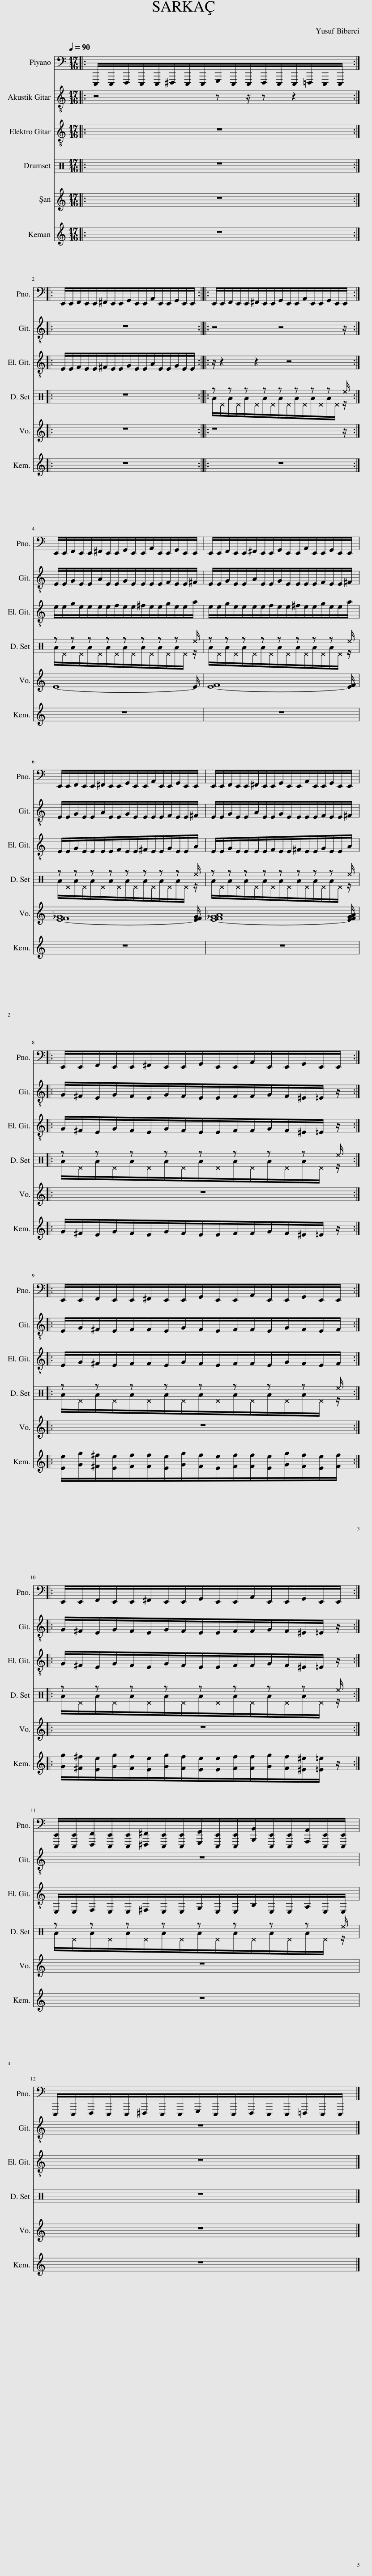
X:1
%%score 1 2 3 ( 4 5 ) 6 7
L:1/8
Q:1/4=90
M:17/16
I:linebreak $
K:C
V:1 bass
V:2 treble-8
V:3 treble-8
V:4 perc
K:none
V:5 perc
K:none
V:6 treble
V:7 treble
V:1
|: E,,,/E,,,/F,,,/E,,,/E,,,/^F,,,/E,,,/E,,,/G,,,/E,,,/E,,,/F,,,/E,,,/E,,,/=F,,,/E,,,/E,,,/ ::$ E,,/E,,/F,,/E,,/E,,/^F,,/E,,/E,,/G,,/E,,/E,,/A,,/E,,/E,,/G,,/E,,/E,,/ :: E,,/E,,/F,,/E,,/E,,/^F,,/E,,/E,,/G,,/E,,/E,,/A,,/E,,/E,,/G,,/E,,/E,,/ :|$ E,,/E,,/F,,/E,,/E,,/^F,,/E,,/E,,/G,,/E,,/E,,/A,,/E,,/E,,/G,,/E,,/E,,/ | E,,/E,,/F,,/E,,/E,,/^F,,/E,,/E,,/G,,/E,,/E,,/A,,/E,,/E,,/G,,/E,,/E,,/ |$ %5
 E,,/E,,/F,,/E,,/E,,/^F,,/E,,/E,,/G,,/E,,/E,,/A,,/E,,/E,,/G,,/E,,/E,,/ | E,,/E,,/F,,/E,,/E,,/^F,,/E,,/E,,/G,,/E,,/E,,/A,,/E,,/E,,/G,,/E,,/E,,/ |:$ E,,/E,,/F,,/E,,/E,,/^F,,/E,,/E,,/G,,/E,,/E,,/A,,/E,,/E,,/G,,/E,,/E,,/ ::$ E,,/E,,/F,,/E,,/E,,/^F,,/E,,/E,,/G,,/E,,/E,,/A,,/E,,/E,,/G,,/E,,/E,,/ ::$ E,,/E,,/F,,/E,,/E,,/^F,,/E,,/E,,/G,,/E,,/E,,/A,,/E,,/E,,/G,,/E,,/E,,/ :|$ %10
 [E,,,E,,]/[E,,,E,,]/[F,,,F,,]/[E,,,E,,]/[E,,,E,,]/[^F,,,^F,,]/[E,,,E,,]/[E,,,E,,]/[G,,,G,,]/[E,,,E,,]/[E,,,E,,]/[B,,,B,,]/[E,,,E,,]/[E,,,E,,]/[A,,,A,,]/[E,,,E,,]/[E,,,E,,]/ |$ E,,,/E,,,/F,,,/E,,,/E,,,/^F,,,/E,,,/E,,,/G,,,/E,,,/E,,,/F,,,/E,,,/E,,,/=F,,,/E,,,/E,,,/ |] %12
V:2
|: z4 z z/ z z2 ::$ z17/2 :: z4 z4 z/ :|$ E/E/G/E/E/A/E/E/G/E/E/E/E/F/E/E/^F/ | E/E/G/E/E/A/E/E/G/E/E/E/E/F/E/E/^F/ |$ %5
 E/E/G/E/E/A/E/E/G/E/E/E/E/F/E/E/^F/ | E/E/G/E/E/A/E/E/G/E/E/E/E/F/E/E/^F/ |:$ G/^F/E/G/F/E/G/F/E/E/F/F/G/F/^E/=E/ z/ ::$ E/G/^F/E/F/F/E/G/F/E/F/F/E/G/F/E/F/ ::$ G/^F/E/G/F/E/G/F/E/E/F/F/G/F/^E/=E/ z/ :|$ %10
 z17/2 |$ z17/2 |] %12
V:3
|: z17/2 ::$ E/E/F/E/E/^F/E/E/G/E/E/A/E/E/G/E/E/ :: z/ z2 z2 z4 :|$ e/e/g/e/e/e/e/f/e/e/^f/e/e/g/e/e/a/ | e/e/g/e/e/e/e/f/e/e/^f/e/e/g/e/e/a/ |$ %5
 E/E/G/E/E/E/E/F/E/E/^F/E/E/G/E/E/A/ | E/E/G/E/E/E/E/F/E/E/^F/E/E/G/E/E/A/ |:$ G/^F/E/G/F/E/G/F/E/E/F/F/G/F/^E/=E/ z/ ::$ E/G/^F/E/F/F/E/G/F/E/F/F/E/G/F/E/F/ ::$ G/^F/E/G/F/E/G/F/E/E/F/F/G/F/^E/=E/ z/ :|$ %10
 E,/E,/F,/E,/E,/^F,/E,/E,/G,/E,/E,/B,/E,/E,/A,/E,/E,/ |$ z17/2 |] %12
V:4
|: z17/2 ::$ z17/2 :: z z z z z z z z ^e/ :|$ z z z z z z z z ^e/ | z z z z z z z z ^e/ |$ %5
 z z z z z z z z ^e/ | z z z z z z z z ^e/ |:$ z z z z z z z z ^e/ ::$ z z z z z z z z ^e/ ::$ z z z z z z z z ^e/ :|$ %10
 z z z z z z z z ^e/ |$ z17/2 |] %12
V:5
|: x17/2 ::$ x17/2 :: A/^D/A/^D/A/^D/A/^D/A/^D/A/^D/A/^D/A/^D/ z/ :|$ A/^D/A/^D/A/^D/A/^D/A/^D/A/^D/A/^D/A/^D/ z/ | A/^D/A/^D/A/^D/A/^D/A/^D/A/^D/A/^D/A/^D/ z/ |$ %5
 A/^D/A/^D/A/^D/A/^D/A/^D/A/^D/A/^D/A/^D/ z/ | A/^D/A/^D/A/^D/A/^D/A/^D/A/^D/A/^D/A/^D/ z/ |:$ A/^D/A/^D/A/^D/A/^D/A/^D/A/^D/A/^D/A/^D/ z/ ::$ A/^D/A/^D/A/^D/A/^D/A/^D/A/^D/A/^D/A/^D/ z/ ::$ A/^D/A/^D/A/^D/A/^D/A/^D/A/^D/A/^D/A/^D/ z/ :|$ %10
 A/^D/A/^D/A/^D/A/^D/A/^D/A/^D/A/^D/A/^D/ z/ |$ x17/2 |] %12
V:6
|: z17/2 ::$ z17/2 :: z8 z/ :|$ E8- E/ | [E-F]8 [EF]/ |$ %5
 [E-F_G]8 [EFG]/ | [E-F_GA]8 [EFGA]/ |:$ z17/2 ::$ z17/2 ::$ z17/2 :|$ %10
 z17/2 |$ z17/2 |] %12
V:7
|: z17/2 ::$ z17/2 :: z17/2 :|$ z17/2 | z17/2 |$ %5
 z17/2 | z17/2 |:$ G/^F/E/G/F/E/G/F/E/E/F/F/G/F/^E/=E/ z/ ::$ [Ee]/[Gg]/[^F^f]/[Ee]/[Ff]/[Ff]/[Ee]/[Gg]/[Ff]/[Ee]/[Ff]/[Ff]/[Ee]/[Gg]/[Ff]/[Ee]/[Ff]/ ::$ [Gg]/[^F^f]/[Ee]/[Gg]/[Ff]/[Ee]/[Gg]/[Ff]/[Ee]/[Ee]/[Ff]/[Ff]/[Gg]/[Ff]/[^E^e]/[=E=e]/ z/ :|$ %10
 z17/2 |$ z17/2 |] %12
